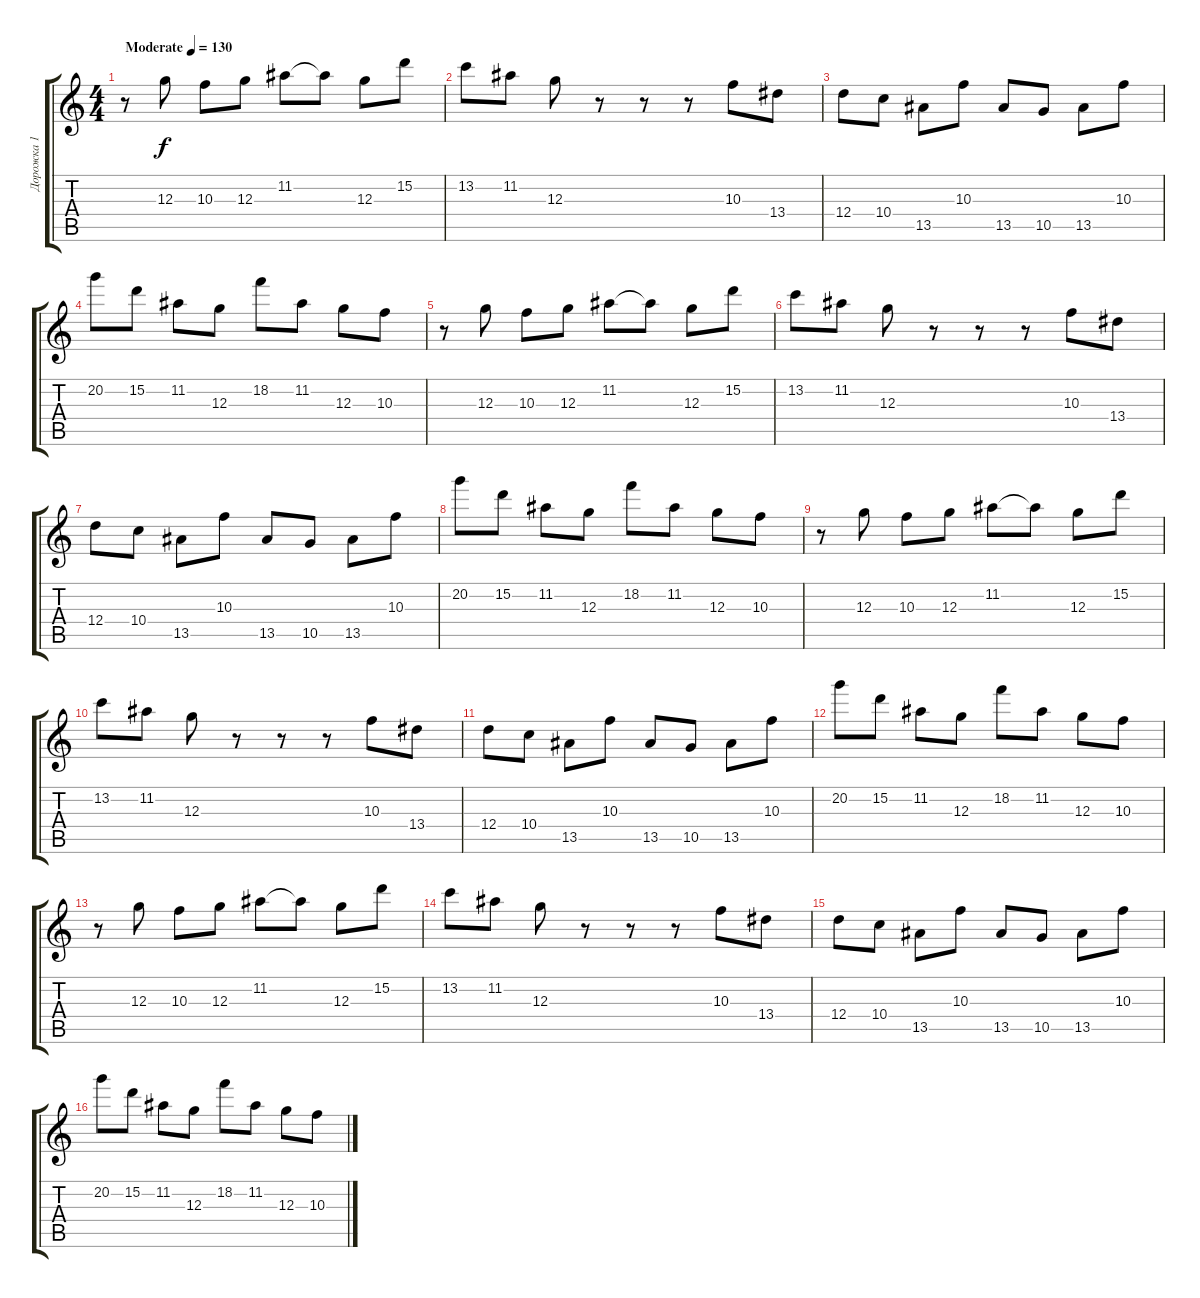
\track ("Дорожка 1" "Дорожка 1") {instrument electricguitarclean}
\staff {score tabs}
\tuning (E4 B3 G3 D3 A2 E2) {hide}
\ts (4 4)
\tempo (130 "Moderate")
\clef g2
\ks c
r.8{dy f instrument electricguitarclean} 12.3.8 10.3.8 12.3.8 11.2.8 11.2{t}.8 12.3.8 15.2.8 |
13.2.8 11.2.8 12.3.8 r.8 r.8 r.8 10.3.8 13.4.8 |
12.4.8 10.4.8 13.5.8 10.3.8 13.5.8 10.5.8 13.5.8 10.3.8 |
20.2.8 15.2.8 11.2.8 12.3.8 18.2.8 11.2.8 12.3.8 10.3.8 |
r.8 12.3.8 10.3.8 12.3.8 11.2.8 11.2{t}.8 12.3.8 15.2.8 |
13.2.8 11.2.8 12.3.8 r.8 r.8 r.8 10.3.8 13.4.8 |
12.4.8 10.4.8 13.5.8 10.3.8 13.5.8 10.5.8 13.5.8 10.3.8 |
20.2.8 15.2.8 11.2.8 12.3.8 18.2.8 11.2.8 12.3.8 10.3.8 |
r.8 12.3.8 10.3.8 12.3.8 11.2.8 11.2{t}.8 12.3.8 15.2.8 |
13.2.8 11.2.8 12.3.8 r.8 r.8 r.8 10.3.8 13.4.8 |
12.4.8 10.4.8 13.5.8 10.3.8 13.5.8 10.5.8 13.5.8 10.3.8 |
20.2.8 15.2.8 11.2.8 12.3.8 18.2.8 11.2.8 12.3.8 10.3.8 |
r.8 12.3.8 10.3.8 12.3.8 11.2.8 11.2{t}.8 12.3.8 15.2.8 |
13.2.8 11.2.8 12.3.8 r.8 r.8 r.8 10.3.8 13.4.8 |
12.4.8 10.4.8 13.5.8 10.3.8 13.5.8 10.5.8 13.5.8 10.3.8 |
20.2.8 15.2.8 11.2.8 12.3.8 18.2.8 11.2.8 12.3.8 10.3.8
